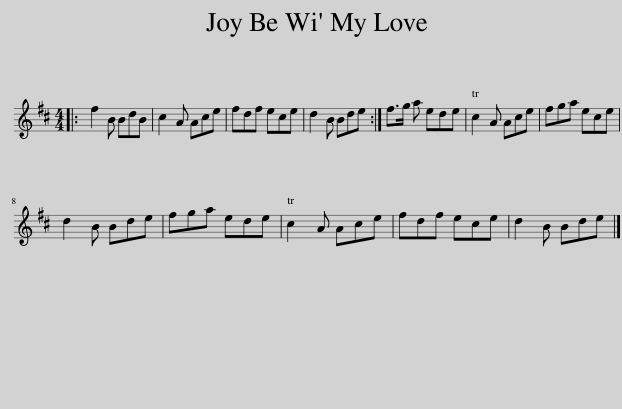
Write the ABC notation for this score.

X:1
L:1/8
M:4/4
I:linebreak $
K:D
V:1 treble
V:1
|: f2 B BdB | c2 A Ace | fdf ece | d2 B Bde :| f>g a ede | %5
 c2 A Ace | fga ece |$ d2 B Bde | fga ede | c2 A Ace | %10
 fdf ece | d2 B Bde |] %12
